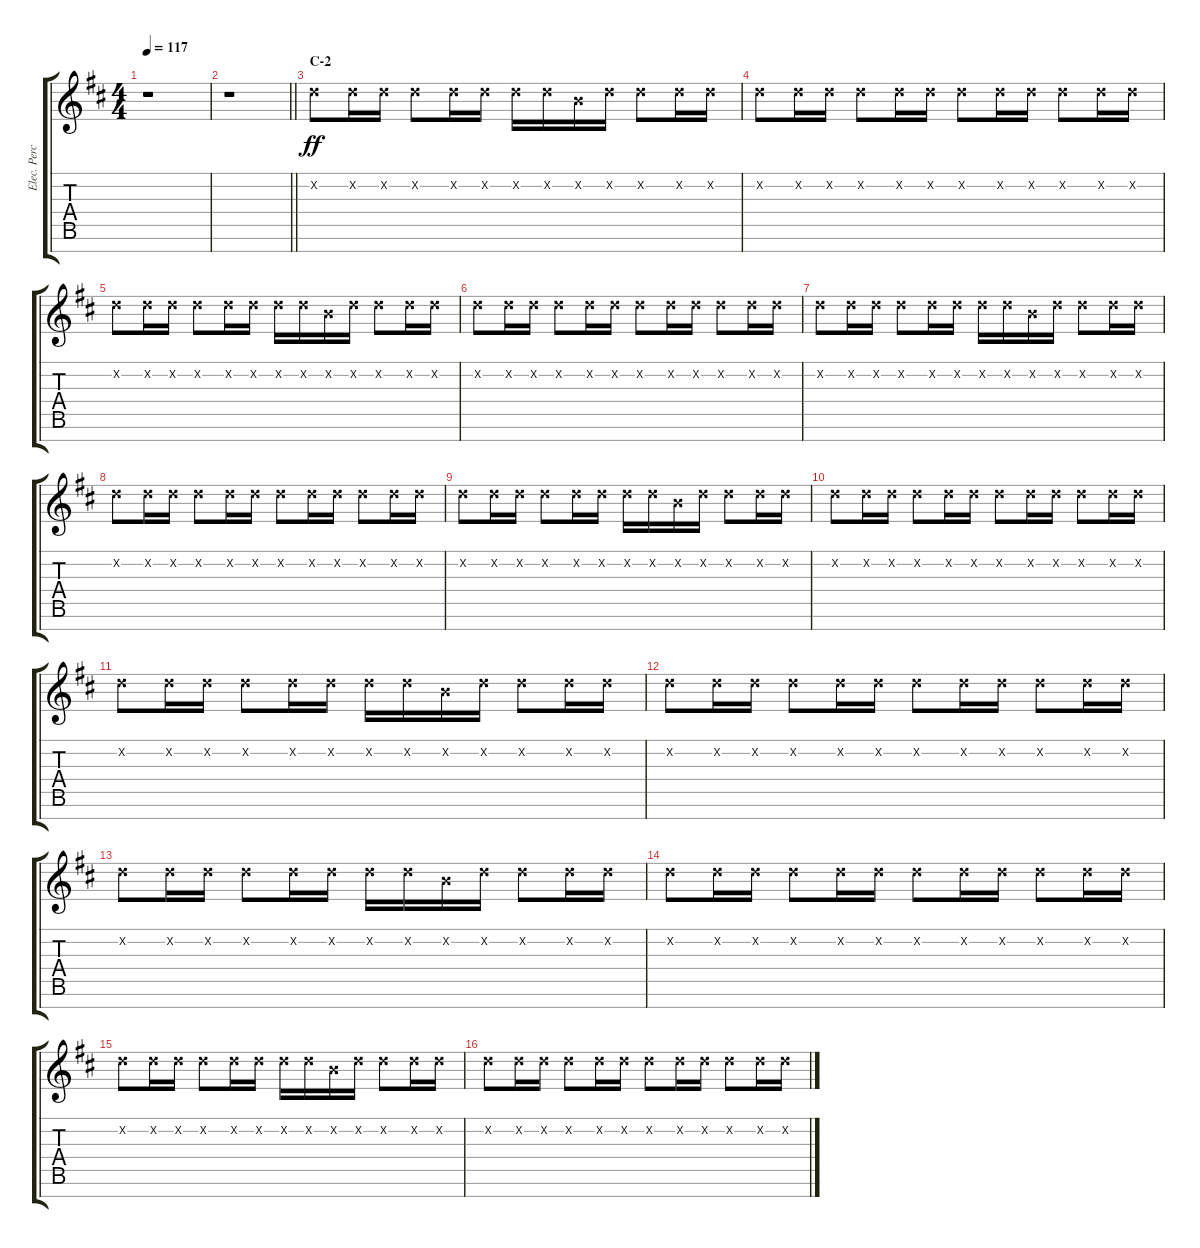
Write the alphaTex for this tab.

\track ("Elec. Percussion" "Elec. Perc") {instrument lead1square}
\staff {score tabs}
\tuning (E5 B4 G4 D4 A3 E3 B2) {hide}
\ts (4 4)
\tempo 117
\clef g2
\ks d
r.1{dy ff} |
\barLineRight lightlight
r.1 |
\section ("" "C-2")
3.2{x}.8 3.2{x}.16 3.2{x}.16 3.2{x}.8 3.2{x}.16 3.2{x}.16 3.2{x}.16 3.2{x}.16 0.2{x}.16 3.2{x}.16 3.2{x}.8 3.2{x}.16 3.2{x}.16 |
3.2{x}.8 3.2{x}.16 3.2{x}.16 3.2{x}.8 3.2{x}.16 3.2{x}.16 3.2{x}.8 3.2{x}.16 3.2{x}.16 3.2{x}.8 3.2{x}.16 3.2{x}.16 |
3.2{x}.8 3.2{x}.16 3.2{x}.16 3.2{x}.8 3.2{x}.16 3.2{x}.16 3.2{x}.16 3.2{x}.16 0.2{x}.16 3.2{x}.16 3.2{x}.8 3.2{x}.16 3.2{x}.16 |
3.2{x}.8 3.2{x}.16 3.2{x}.16 3.2{x}.8 3.2{x}.16 3.2{x}.16 3.2{x}.8 3.2{x}.16 3.2{x}.16 3.2{x}.8 3.2{x}.16 3.2{x}.16 |
3.2{x}.8 3.2{x}.16 3.2{x}.16 3.2{x}.8 3.2{x}.16 3.2{x}.16 3.2{x}.16 3.2{x}.16 0.2{x}.16 3.2{x}.16 3.2{x}.8 3.2{x}.16 3.2{x}.16 |
3.2{x}.8 3.2{x}.16 3.2{x}.16 3.2{x}.8 3.2{x}.16 3.2{x}.16 3.2{x}.8 3.2{x}.16 3.2{x}.16 3.2{x}.8 3.2{x}.16 3.2{x}.16 |
3.2{x}.8 3.2{x}.16 3.2{x}.16 3.2{x}.8 3.2{x}.16 3.2{x}.16 3.2{x}.16 3.2{x}.16 0.2{x}.16 3.2{x}.16 3.2{x}.8 3.2{x}.16 3.2{x}.16 |
3.2{x}.8 3.2{x}.16 3.2{x}.16 3.2{x}.8 3.2{x}.16 3.2{x}.16 3.2{x}.8 3.2{x}.16 3.2{x}.16 3.2{x}.8 3.2{x}.16 3.2{x}.16 |
3.2{x}.8 3.2{x}.16 3.2{x}.16 3.2{x}.8 3.2{x}.16 3.2{x}.16 3.2{x}.16 3.2{x}.16 0.2{x}.16 3.2{x}.16 3.2{x}.8 3.2{x}.16 3.2{x}.16 |
3.2{x}.8 3.2{x}.16 3.2{x}.16 3.2{x}.8 3.2{x}.16 3.2{x}.16 3.2{x}.8 3.2{x}.16 3.2{x}.16 3.2{x}.8 3.2{x}.16 3.2{x}.16 |
3.2{x}.8 3.2{x}.16 3.2{x}.16 3.2{x}.8 3.2{x}.16 3.2{x}.16 3.2{x}.16 3.2{x}.16 0.2{x}.16 3.2{x}.16 3.2{x}.8 3.2{x}.16 3.2{x}.16 |
3.2{x}.8 3.2{x}.16 3.2{x}.16 3.2{x}.8 3.2{x}.16 3.2{x}.16 3.2{x}.8 3.2{x}.16 3.2{x}.16 3.2{x}.8 3.2{x}.16 3.2{x}.16 |
3.2{x}.8 3.2{x}.16 3.2{x}.16 3.2{x}.8 3.2{x}.16 3.2{x}.16 3.2{x}.16 3.2{x}.16 0.2{x}.16 3.2{x}.16 3.2{x}.8 3.2{x}.16 3.2{x}.16 |
3.2{x}.8 3.2{x}.16 3.2{x}.16 3.2{x}.8 3.2{x}.16 3.2{x}.16 3.2{x}.8 3.2{x}.16 3.2{x}.16 3.2{x}.8 3.2{x}.16 3.2{x}.16
